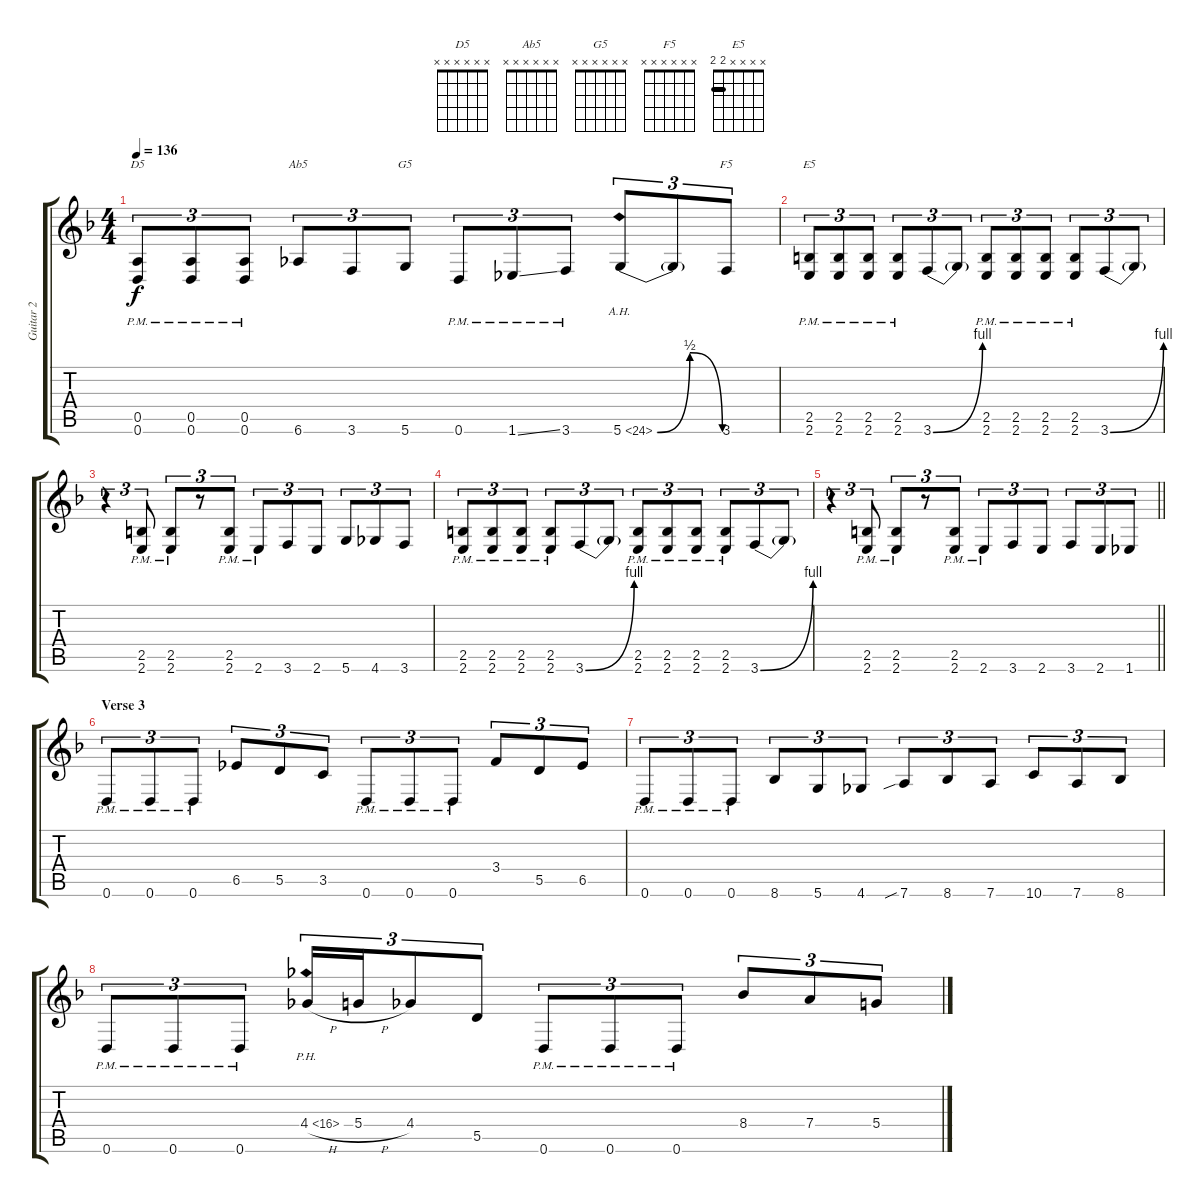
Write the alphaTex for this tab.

\track ("Guitar 2" "Guitar 2") {instrument distortionguitar}
\staff {score tabs}
\tuning (E4 B3 G3 D3 A2 D2) {hide}
\chord ("D5" x x x x x x)
\chord ("Ab5" x x x x x x)
\chord ("G5" x x x x x x)
\chord ("F5" x x x x x x)
\chord ("E5" x x x x 2 2) {barre 2}
\ts (4 4)
\tempo 136
\clef g2
\ks dminor
(0.5{pm} 0.6{pm}).8{tu (3 2) ch "D5" dy f} (0.5{pm} 0.6{pm}).8{tu (3 2)} (0.5{pm} 0.6{pm}).8{tu (3 2)} 6.6.8{tu (3 2) ch "Ab5"} 3.6.8{tu (3 2)} 5.6.8{tu (3 2) ch "G5"} 0.6{pm}.8{tu (3 2)} 1.6{ss pm}.8{tu (3 2)} 3.6{pm}.8{tu (3 2)} 5.6{be (bendrelease 0 0 20 2 20 2 60 0) ah 19}.8{tu (3 2)} 5.6{t}.8{tu (3 2)} 3.6.8{tu (3 2) ch "F5"} |
(2.5{pm} 2.6{pm}).8{tu (3 2) ch "E5"} (2.5{pm} 2.6{pm}).8{tu (3 2)} (2.5{pm} 2.6{pm}).8{tu (3 2)} (2.5{pm} 2.6{pm}).8{tu (3 2)} 3.6{be (bend 0 0 60 4)}.8{tu (3 2)} 3.6{t}.8{tu (3 2)} (2.5{pm} 2.6{pm}).8{tu (3 2)} (2.5{pm} 2.6{pm}).8{tu (3 2)} (2.5{pm} 2.6{pm}).8{tu (3 2)} (2.5{pm} 2.6{pm}).8{tu (3 2)} 3.6{be (bend 0 0 60 4)}.8{tu (3 2)} 3.6{t}.8{tu (3 2)} |
r.4{tu (3 2)} (2.5{pm} 2.6{pm}).8{tu (3 2)} (2.5{pm} 2.6{pm}).8{tu (3 2)} r.8{tu (3 2)} (2.5{pm} 2.6{pm}).8{tu (3 2)} 2.6{pm}.8{tu (3 2)} 3.6.8{tu (3 2)} 2.6.8{tu (3 2)} 5.6.8{tu (3 2)} 4.6.8{tu (3 2)} 3.6.8{tu (3 2)} |
(2.5{pm} 2.6{pm}).8{tu (3 2)} (2.5{pm} 2.6{pm}).8{tu (3 2)} (2.5{pm} 2.6{pm}).8{tu (3 2)} (2.5{pm} 2.6{pm}).8{tu (3 2)} 3.6{be (bend 0 0 60 4)}.8{tu (3 2)} 3.6{t}.8{tu (3 2)} (2.5{pm} 2.6{pm}).8{tu (3 2)} (2.5{pm} 2.6{pm}).8{tu (3 2)} (2.5{pm} 2.6{pm}).8{tu (3 2)} (2.5{pm} 2.6{pm}).8{tu (3 2)} 3.6{be (bend 0 0 60 4)}.8{tu (3 2)} 3.6{t}.8{tu (3 2)} |
\barLineRight lightlight
r.4{tu (3 2)} (2.5{pm} 2.6{pm}).8{tu (3 2)} (2.5{pm} 2.6{pm}).8{tu (3 2)} r.8{tu (3 2)} (2.5{pm} 2.6{pm}).8{tu (3 2)} 2.6{pm}.8{tu (3 2)} 3.6.8{tu (3 2)} 2.6.8{tu (3 2)} 3.6.8{tu (3 2)} 2.6.8{tu (3 2)} 1.6.8{tu (3 2)} |
\section ("" "Verse 3")
0.6{pm}.8{tu (3 2)} 0.6{pm}.8{tu (3 2)} 0.6{pm}.8{tu (3 2)} 6.5.8{tu (3 2)} 5.5.8{tu (3 2)} 3.5.8{tu (3 2)} 0.6{pm}.8{tu (3 2)} 0.6{pm}.8{tu (3 2)} 0.6{pm}.8{tu (3 2)} 3.4.8{tu (3 2)} 5.5.8{tu (3 2)} 6.5.8{tu (3 2)} |
0.6{pm}.8{tu (3 2)} 0.6{pm}.8{tu (3 2)} 0.6{pm}.8{tu (3 2)} 8.6.8{tu (3 2)} 5.6.8{tu (3 2)} 4.6.8{tu (3 2)} 7.6{sib}.8{tu (3 2)} 8.6.8{tu (3 2)} 7.6.8{tu (3 2)} 10.6.8{tu (3 2)} 7.6.8{tu (3 2)} 8.6.8{tu (3 2)} |
0.6{pm}.8{tu (3 2)} 0.6{pm}.8{tu (3 2)} 0.6{pm}.8{tu (3 2)} 4.4{ph 12 h}.16{tu (3 2)} 5.4{h}.16{tu (3 2)} 4.4.8{tu (3 2)} 5.5.8{tu (3 2)} 0.6{pm}.8{tu (3 2)} 0.6{pm}.8{tu (3 2)} 0.6{pm}.8{tu (3 2)} 8.4.8{tu (3 2)} 7.4.8{tu (3 2)} 5.4.8{tu (3 2)}
